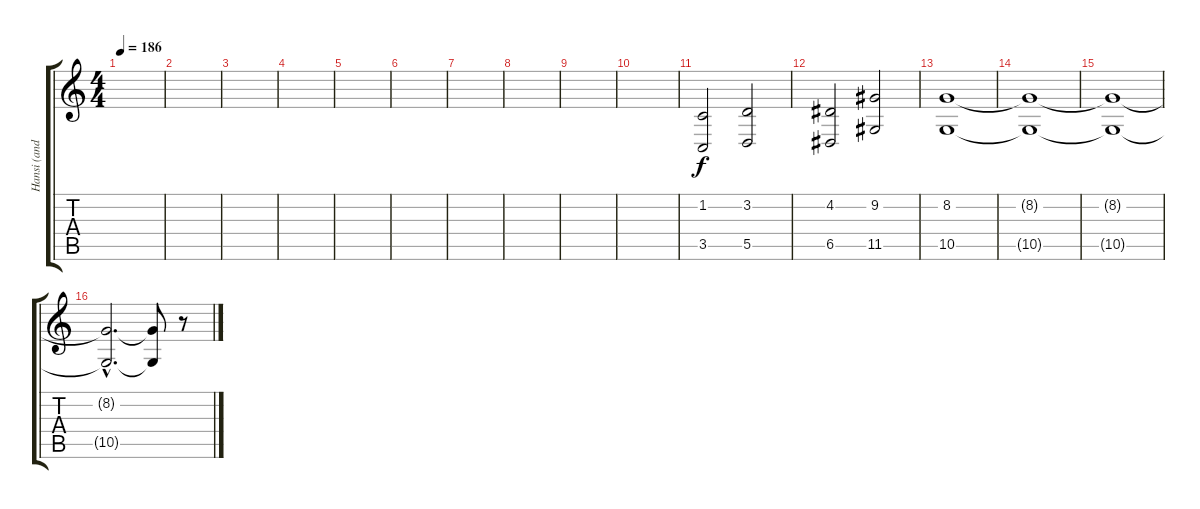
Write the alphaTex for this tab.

\track ("Hansi (and Choir)" "Hansi (and") {instrument frenchhorn}
\staff {score tabs}
\tuning (E4 B3 G3 D3 A2 E2) {hide}
\ts (4 4)
\tempo 186
\clef g2
\ks c
|
|
|
|
|
|
|
|
|
|
(1.2 3.5).2{instrument choiraahs} (3.2 5.5).2 |
(4.2 6.5).2 (9.2 11.5).2 |
(8.2 10.5).1 |
(8.2{t} 10.5{t}).1 |
(8.2{t} 10.5{t}).1 |
(8.2{hac t} 10.5{hac t}).2{d} (8.2{t} 10.5{t}).8 r.8
